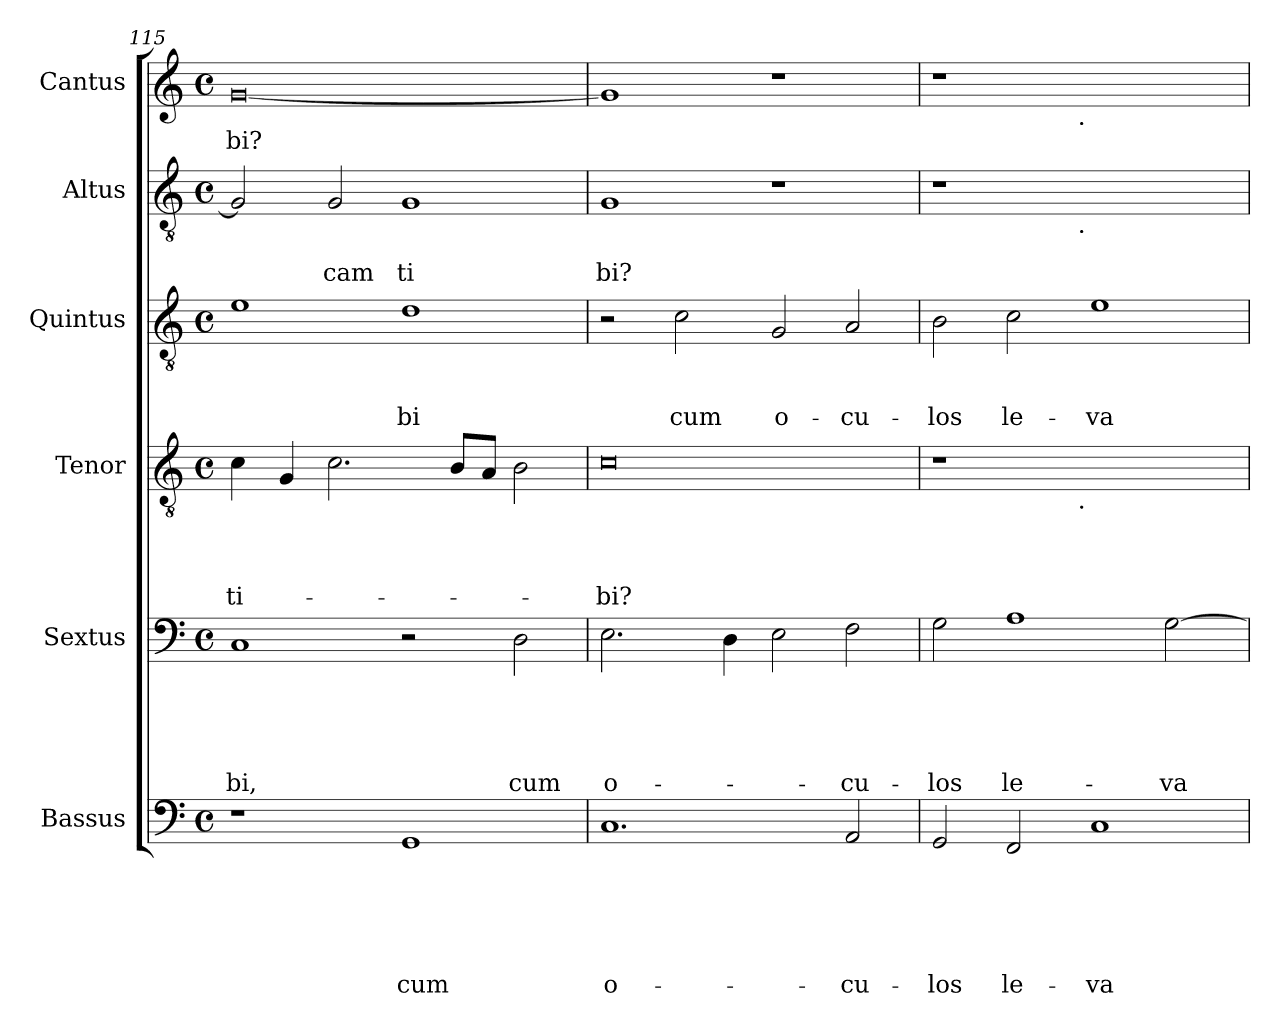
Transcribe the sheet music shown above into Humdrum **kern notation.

**kern	**text	**text	**text	**text	**text	**text	**kern	**text	**text	**text	**text	**text	**kern	**text	**text	**text	**text	**kern	**text	**text	**text	**kern	**text	**text	**kern	**text
*part6	*part6	*part6	*part6	*part6	*part6	*part6	*part5	*part5	*part5	*part5	*part5	*part5	*part4	*part4	*part4	*part4	*part4	*part3	*part3	*part3	*part3	*part2	*part2	*part2	*part1	*part1
*staff6	*staff6	*staff6	*staff6	*staff6	*staff6	*staff6	*staff5	*staff5	*staff5	*staff5	*staff5	*staff5	*staff4	*staff4	*staff4	*staff4	*staff4	*staff3	*staff3	*staff3	*staff3	*staff2	*staff2	*staff2	*staff1	*staff1
*I"Bassus	*	*	*	*	*	*	*I"Sextus	*	*	*	*	*	*I"Tenor	*	*	*	*	*I"Quintus	*	*	*	*I"Altus	*	*	*I"Cantus	*
*I'Bassus	*	*	*	*	*	*	*I'Sextus	*	*	*	*	*	*I'Tenor	*	*	*	*	*I'Quintus	*	*	*	*I'Altus	*	*	*I'Cantus	*
!!LO:PB:g=z
*clefF4	*	*	*	*	*	*	*clefF4	*	*	*	*	*	*clefGv2	*	*	*	*	*clefGv2	*	*	*	*clefGv2	*	*	*clefG2	*
*k[]	*	*	*	*	*	*	*k[]	*	*	*	*	*	*k[]	*	*	*	*	*k[]	*	*	*	*k[]	*	*	*k[]	*
*C:	*	*	*	*	*	*	*C:	*	*	*	*	*	*C:	*	*	*	*	*C:	*	*	*	*C:	*	*	*C:	*
*M4/4	*	*	*	*	*	*	*M4/4	*	*	*	*	*	*M4/4	*	*	*	*	*M4/4	*	*	*	*M4/4	*	*	*M4/4	*
*met(c)	*	*	*	*	*	*	*met(c)	*	*	*	*	*	*met(c)	*	*	*	*	*met(c)	*	*	*	*met(c)	*	*	*met(c)	*
=115	=115	=115	=115	=115	=115	=115	=115	=115	=115	=115	=115	=115	=115	=115	=115	=115	=115	=115	=115	=115	=115	=115	=115	=115	=115	=115
!	!	!	!	!	!	!	!	!	!	!	!	!LO:LY:b	!	!	!	!	!LO:LY:b	!	!	!	!	!	!	!	!	!LO:LY:b
1r	.	.	.	.	.	.	1C	.	.	.	.	-bi,	4c\	.	.	.	ti-	1e	.	.	.	2G/]	.	.	[<0g	-bi?
.	.	.	.	.	.	.	.	.	.	.	.	.	4G/	.	.	.	.	.	.	.	.	.	.	.	.	.
!	!	!	!	!	!	!	!	!	!	!	!	!	!	!	!	!	!	!	!	!	!	!	!	!LO:LY:b	!	!
.	.	.	.	.	.	.	.	.	.	.	.	.	2.c\	.	.	.	.	.	.	.	.	2G/	.	-cam	.	.
!	!	!	!	!	!	!LO:LY:b	!	!	!	!	!	!	!	!	!	!	!	!	!	!	!LO:LY:b	!	!	!LO:LY:b	!	!
1GG	.	.	.	.	.	cum	2r	.	.	.	.	.	.	.	.	.	.	1d	.	.	-bi	1G	.	ti	.	.
.	.	.	.	.	.	.	.	.	.	.	.	.	8B/L	.	.	.	.	.	.	.	.	.	.	.	.	.
.	.	.	.	.	.	.	.	.	.	.	.	.	8A/J	.	.	.	.	.	.	.	.	.	.	.	.	.
!	!	!	!	!	!	!	!	!	!	!	!	!LO:LY:b	!	!	!	!	!	!	!	!	!	!	!	!	!	!
.	.	.	.	.	.	.	2D\	.	.	.	.	cum	2B\	.	.	.	.	.	.	.	.	.	.	.	.	.
=116!	=116!	=116!	=116!	=116!	=116!	=116!	=116!	=116!	=116!	=116!	=116!	=116!	=116!	=116!	=116!	=116!	=116!	=116!	=116!	=116!	=116!	=116!	=116!	=116!	=116!	=116!
!	!	!	!	!	!	!LO:LY:b	!	!	!	!	!	!LO:LY:b	!	!	!	!	!LO:LY:b	!	!	!	!	!	!	!LO:LY:b	!	!
1.C	.	.	.	.	.	o-	2.E\	.	.	.	.	o-	0c	.	.	.	-bi?	2r	.	.	.	1G	.	bi?	1g]	.
!	!	!	!	!	!	!	!	!	!	!	!	!	!	!	!	!	!	!	!	!	!LO:LY:b	!	!	!	!	!
.	.	.	.	.	.	.	.	.	.	.	.	.	.	.	.	.	.	2c\	.	.	cum	.	.	.	.	.
.	.	.	.	.	.	.	4D\	.	.	.	.	.	.	.	.	.	.	.	.	.	.	.	.	.	.	.
!	!	!	!	!	!	!	!	!	!	!	!	!	!	!	!	!	!	!	!	!	!LO:LY:b	!	!	!	!	!
.	.	.	.	.	.	.	2E\	.	.	.	.	.	.	.	.	.	.	2G/	.	.	o-	1r	.	.	1r	.
!	!	!	!	!	!	!LO:LY:b	!	!	!	!	!	!LO:LY:b	!	!	!	!	!	!	!	!	!LO:LY:b	!	!	!	!	!
2AA/	.	.	.	.	.	-cu-	2F\	.	.	.	.	-cu-	.	.	.	.	.	2A/	.	.	-cu-	.	.	.	.	.
=117!	=117!	=117!	=117!	=117!	=117!	=117!	=117!	=117!	=117!	=117!	=117!	=117!	=117!	=117!	=117!	=117!	=117!	=117!	=117!	=117!	=117!	=117!	=117!	=117!	=117!	=117!
!	!	!	!	!	!	!LO:LY:b	!	!	!	!	!	!LO:LY:b	!	!	!	!	!	!	!	!	!LO:LY:b	!	!	!	!	!
*	*	*	*	*	*	*	*	*	*	*	*	*	*^	*	*	*	*	*	*	*	*	*^	*	*	*^	*
2GG/	.	.	.	.	.	-los	2G\	.	.	.	.	-los	1r	2ryy	.	.	.	.	2B\	.	.	-los	1r	2ryy	.	.	1r	2ryy	.
!	!	!	!	!	!	!LO:LY:b	!	!	!	!	!	!LO:LY:b	!	!	!	!	!	!	!	!	!	!LO:LY:b	!	!	!	!	!	!	!
2FF/	.	.	.	.	.	le-	1A	.	.	.	.	le-	.	4...ryy	.	.	.	.	2c\	.	.	le-	.	4...ryy	.	.	.	4...ryy	.
!	!	!	!	!	!	!	!	!	!	!	!	!	!	!	!	!	!	!	!	!	!	!	!	!	!	!	!	!LO:TX:b:t=.	!
!	!	!	!	!	!	!	!	!	!	!	!	!	!	!	!	!	!	!	!	!	!	!	!	!LO:TX:b:t=.	!	!	!	!	!
!	!	!	!	!	!	!	!	!	!	!	!	!	!	!LO:TX:b:t=.	!	!	!	!	!	!	!	!	!	!	!	!	!	!	!
.	.	.	.	.	.	.	.	.	.	.	.	.	.	1ryy	.	.	.	.	.	.	.	.	.	1ryy	.	.	.	1ryy	.
!	!	!	!	!	!	!LO:LY:b	!	!	!	!	!	!	!	!	!	!	!	!	!	!	!	!LO:LY:b	!	!	!	!	!	!	!
1C	.	.	.	.	.	-va-	.	.	.	.	.	.	1ryy	.	.	.	.	.	1e	.	.	-va-	1ryy	.	.	.	1ryy	.	.
!	!	!	!	!	!	!	!	!	!	!	!	!LO:LY:b	!	!	!	!	!	!	!	!	!	!	!	!	!	!	!	!	!
.	.	.	.	.	.	.	[>2G\	.	.	.	.	-va-	.	.	.	.	.	.	.	.	.	.	.	.	.	.	.	.	.
.	.	.	.	.	.	.	.	.	.	.	.	.	.	32ryy	.	.	.	.	.	.	.	.	.	32ryy	.	.	.	32ryy	.
*	*	*	*	*	*	*	*	*	*	*	*	*	*	*	*	*	*	*	*	*	*	*	*v	*v	*	*	*	*	*
*	*	*	*	*	*	*	*	*	*	*	*	*	*v	*v	*	*	*	*	*	*	*	*	*	*	*	*v	*v	*
=!	=!	=!	=!	=!	=!	=!	=!	=!	=!	=!	=!	=!	=!	=!	=!	=!	=!	=!	=!	=!	=!	=!	=!	=!	=!	=!
*-	*-	*-	*-	*-	*-	*-	*-	*-	*-	*-	*-	*-	*-	*-	*-	*-	*-	*-	*-	*-	*-	*-	*-	*-	*-	*-
